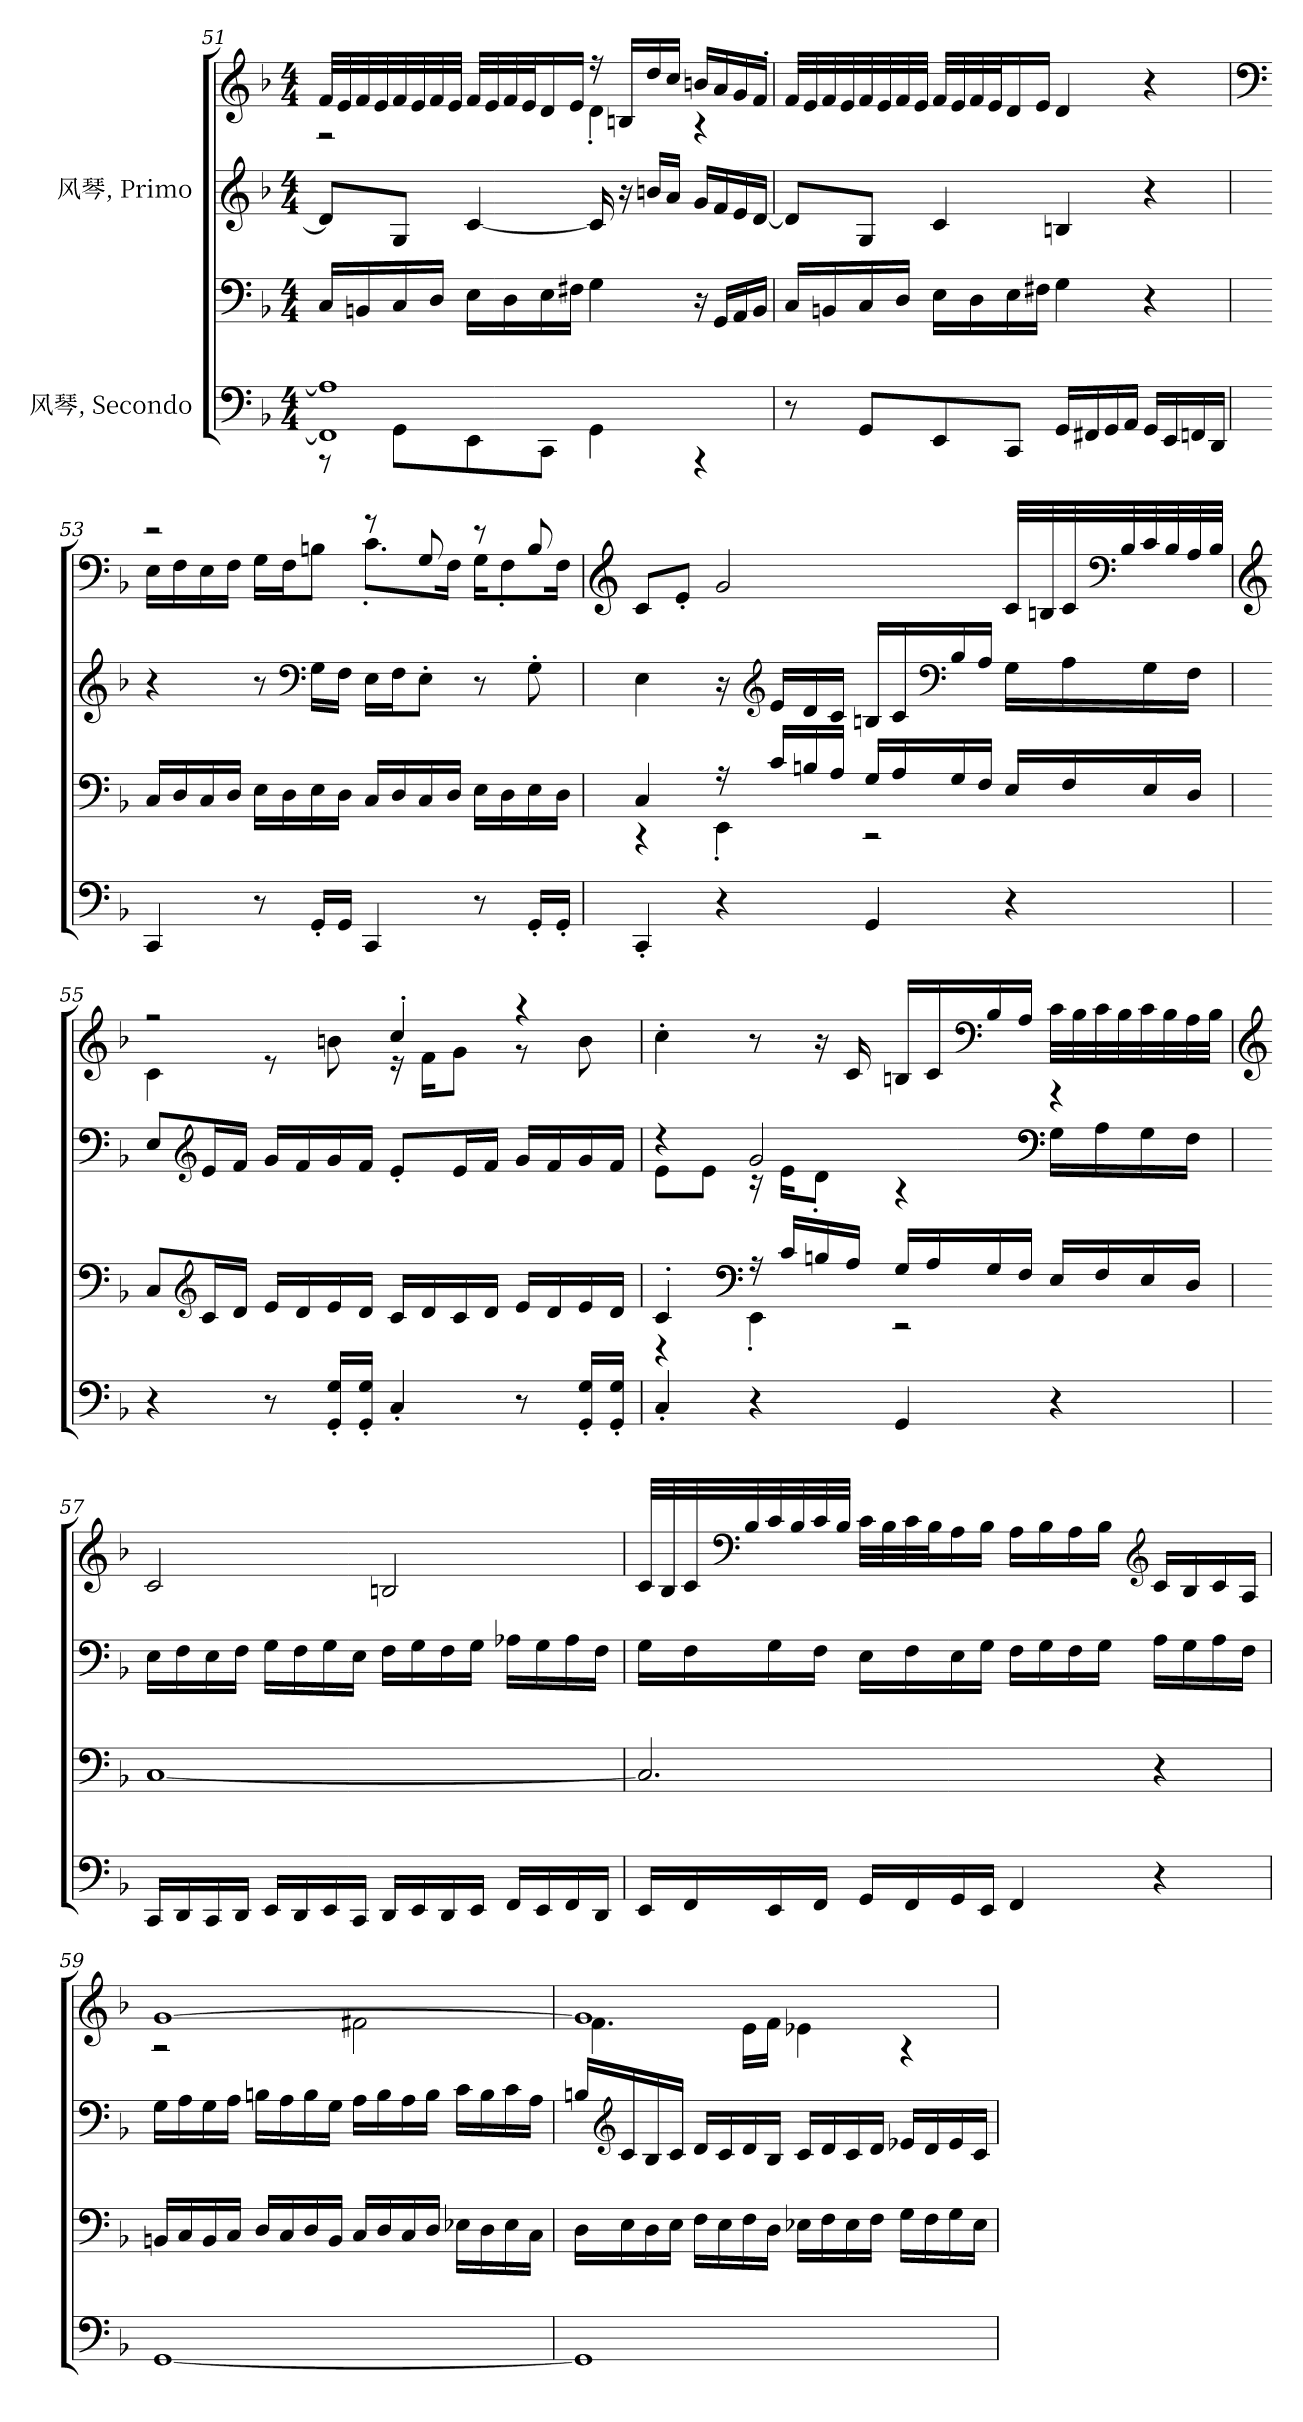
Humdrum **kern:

**kern	**kern	**kern	**kern
*part2	*part2	*part1	*part1
*staff4	*staff3	*staff2	*staff1
*I"风琴, Secondo	*	*I"风琴, Primo	*
*clefF4	*clefF4	*clefG2	*clefG2
*k[b-]	*k[b-]	*k[b-]	*k[b-]
*M4/4	*M4/4	*M4/4	*M4/4
=51	=51	=51	=51
*^	*	*	*^
1FF] 1A]	8r	16C/LL	8d/L]	32f/LLL	2r
.	.	.	.	32e/	.
.	.	16BBn/	.	32f/	.
.	.	.	.	32e/	.
.	8GG\L	16C/	8G/J	32f/	.
.	.	.	.	32e/	.
.	.	16D/JJ	.	32f/	.
.	.	.	.	32e/JJJ	.
.	8EE\	16E\LL	[4c/	32f/LLL	.
.	.	.	.	32e/	.
.	.	16D\	.	32f/	.
.	.	.	.	32e/J	.
.	8CC\J	16E\	.	16d/	.
.	.	16F#X\JJ	.	16e/JJ	.
.	4GG\	4G\	16c/]	16r	4d'\
.	.	.	16r	16Bn/LL	.
.	.	.	16bn/LL	16dd/	.
.	.	.	16a/JJ	16cc/JJ	.
.	4r	16r	16g/LL	16bn/LL	4r
.	.	16GG/LL	16f/	16a/	.
.	.	16AA/	16e/	16g/	.
.	.	16BB/JJ	[16d/JJ	16f'/JJ	.
*v	*v	*	*	*v	*v
!!LO:LB:g=z
=52	=52	=52	=52
8r	16C/LL	8d/L]	32f/LLL
.	.	.	32e/
.	16BBn/	.	32f/
.	.	.	32e/
8GG/L	16C/	8G/J	32f/
.	.	.	32e/
.	16D/JJ	.	32f/
.	.	.	32e/JJJ
8EE/	16E\LL	4c/	32f/LLL
.	.	.	32e/
.	16D\	.	32f/
.	.	.	32e/J
8CC/J	16E\	.	16d/
.	16F#X\JJ	.	16e/JJ
16GG/LL	4G\	4Bn/	4d/
16FF#X/	.	.	.
16GG/	.	.	.
16AA/JJ	.	.	.
16GG/LL	4r	4r	4r
16EE/	.	.	.
16FFn/	.	.	.
16DD/JJ	.	.	.
=53	=53	=53	=53
*	*	*	*clefF4
*	*	*	*^
4CC/	16C/LL	4r	2r	16E\LL
.	16D/	.	.	16F\
.	16C/	.	.	16E\
.	16D/JJ	.	.	16F\JJ
8r	16E\LL	8r	.	16G\LL
.	16D\	.	.	16F\J
*	*	*clefF4	*	*
16GG'/LL	16E\	16G\LL	.	8Bn\J
16GG/JJ	16D\JJ	16F\JJ	.	.
4CC/	16C/LL	16E\LL	8r	8.c'\L
.	16D/	16F\J	.	.
.	16C/	8E'\J	8G/	.
.	16D/JJ	.	.	16F\Jk
8r	16E\LL	8r	8r	16G\KL
.	16D\	.	.	8F'\
16GG'/LL	16E\	8G'\	8B/	.
16GG'/JJ	16D\JJ	.	.	16F\Jk
*	*	*	*v	*v
!!LO:LB:g=z
=54	=54	=54	=54
*	*	*	*clefG2
*	*^	*	*
4CC'/	4C/	4r	4E\	8c/L
.	.	.	.	8e'/J
4r	16r	4EE'\	16r	2g/
*	*	*	*clefG2	*
.	16c/LL	.	16e/LL	.
.	16Bn/	.	16d/	.
.	16A/JJ	.	16c/JJ	.
4GG/	16G/LL	2r	16Bn/LL	.
.	16A/	.	16c/	.
*	*	*	*clefF4	*
.	16G/	.	16B/	.
.	16F/JJ	.	16A/JJ	.
4r	16E/LL	.	16G\LL	32c/LLL
.	.	.	.	32Bn/
.	16F/	.	16A\	32c/
*	*	*	*	*clefF4
.	.	.	.	32B/
.	16E/	.	16G\	32c/
.	.	.	.	32B/
.	16D/JJ	.	16F\JJ	32A/
.	.	.	.	32B/JJJ
*	*v	*v	*	*
=55	=55	=55	=55
*	*	*	*clefG2
*	*	*	*^
4r	8C/L	8E/L	2r	4c\
*	*clefG2	*clefG2	*	*
.	16c/L	16e/L	.	.
.	16d/JJ	16f/JJ	.	.
8r	16e/LL	16g/LL	.	8r
.	16d/	16f/	.	.
16GG/' 16G/'LL	16e/	16g/	.	8bn\
16GG/' 16G/'JJ	16d/JJ	16f/JJ	.	.
4C'/	16c/LL	8e'/L	4cc'/	16r
.	16d/	.	.	16f\KL
.	16c/	16e/L	.	8g\J
.	16d/JJ	16f/JJ	.	.
8r	16e/LL	16g/LL	4r	8r
.	16d/	16f/	.	.
16GG/' 16G/'LL	16e/	16g/	.	8b\
16GG/' 16G/'JJ	16d/JJ	16f/JJ	.	.
*	*	*	*v	*v
!!LO:PB:g=z
=56	=56	=56	=56
*	*^	*^	*
4C'/	4c'/	4r	4r	8e\L	4cc'\
.	.	.	.	8e\J	.
*	*clefF4	*	*	*	*
4r	16r	4EE'\	2g/	16r	8r
.	16c/LL	.	.	16e\KL	.
.	16Bn/	.	.	8d'\J	16r
.	16A/JJ	.	.	.	16c/
4GG/	16G/LL	2r	.	4r	16Bn/LL
.	16A/	.	.	.	16c/
*	*	*	*	*	*clefF4
.	16G/	.	.	.	16B/
.	16F/JJ	.	.	.	16A/JJ
*	*	*	*clefF4	*	*
4r	16E/LL	.	4r	16G\LL	32c\LLL
.	.	.	.	.	32B\
.	16F/	.	.	16A\	32c\
.	.	.	.	.	32B\
.	16E/	.	.	16G\	32c\
.	.	.	.	.	32B\
.	16D/JJ	.	.	16F\JJ	32A\
.	.	.	.	.	32B\JJJ
*	*v	*v	*	*	*
*	*	*v	*v	*
!!LO:LB:g=z
=57	=57	=57	=57
*	*	*	*clefG2
16CC/LL	[1C	16E\LL	2c/
16DD/	.	16F\	.
16CC/	.	16E\	.
16DD/JJ	.	16F\JJ	.
16EE/LL	.	16G\LL	.
16DD/	.	16F\	.
16EE/	.	16G\	.
16CC/JJ	.	16E\JJ	.
16DD/LL	.	16F\LL	2Bn/
16EE/	.	16G\	.
16DD/	.	16F\	.
16EE/JJ	.	16G\JJ	.
16FF/LL	.	16A-X\LL	.
16EE/	.	16G\	.
16FF/	.	16A-\	.
16DD/JJ	.	16F\JJ	.
!!LO:LB:g=z
=58	=58	=58	=58
16EE/LL	2.C/]	16G\LL	32c/LLL
.	.	.	32B-/
16FF/	.	16F\	32c/
*	*	*	*clefF4
.	.	.	32B-/
16EE/	.	16G\	32c/
.	.	.	32B-/
16FF/JJ	.	16F\JJ	32c/
.	.	.	32B-/JJJ
16GG/LL	.	16E\LL	32c\LLL
.	.	.	32B-\
16FF/	.	16F\	32c\
.	.	.	32B-\J
16GG/	.	16E\	16A\
16EE/JJ	.	16G\JJ	16B-\JJ
4FF/	.	16F\LL	16A\LL
.	.	16G\	16B-\
.	.	16F\	16A\
.	.	16G\JJ	16B-\JJ
*	*	*	*clefG2
4r	4r	16A\LL	16c/LL
.	.	16G\	16B-/
.	.	16A\	16c/
.	.	16F\JJ	16A/JJ
!!LO:PB:g=z
=59	=59	=59	=59
*	*	*	*^
[1GG	16BBn/LL	16G\LL	[1g	2r
.	16C/	16A\	.	.
.	16BB/	16G\	.	.
.	16C/JJ	16A\JJ	.	.
.	16D/LL	16Bn\LL	.	.
.	16C/	16A\	.	.
.	16D/	16B\	.	.
.	16BB/JJ	16G\JJ	.	.
.	16C/LL	16A\LL	.	2f#X\
.	16D/	16B\	.	.
.	16C/	16A\	.	.
.	16D/JJ	16B\JJ	.	.
.	16E-X\LL	16c\LL	.	.
.	16D\	16B\	.	.
.	16E-\	16c\	.	.
.	16C\JJ	16A\JJ	.	.
=60	=60	=60	=60	=60
1GG]	16D\LL	16Bn/LL	1g]	4.f\
*	*	*clefG2	*	*
.	16E\	16c/	.	.
.	16D\	16B/	.	.
.	16E\JJ	16c/JJ	.	.
.	16F\LL	16d/LL	.	.
.	16E\	16c/	.	.
.	16F\	16d/	.	16e\LL
.	16D\JJ	16B/JJ	.	16f\JJ
.	16E-X\LL	16c/LL	.	4e-X\
.	16F\	16d/	.	.
.	16E-\	16c/	.	.
.	16F\JJ	16d/JJ	.	.
.	16G\LL	16e-X/LL	.	4r
.	16F\	16d/	.	.
.	16G\	16e-/	.	.
.	16E-\JJ	16c/JJ	.	.
*	*	*	*v	*v
=	=	=	=
*-	*-	*-	*-
